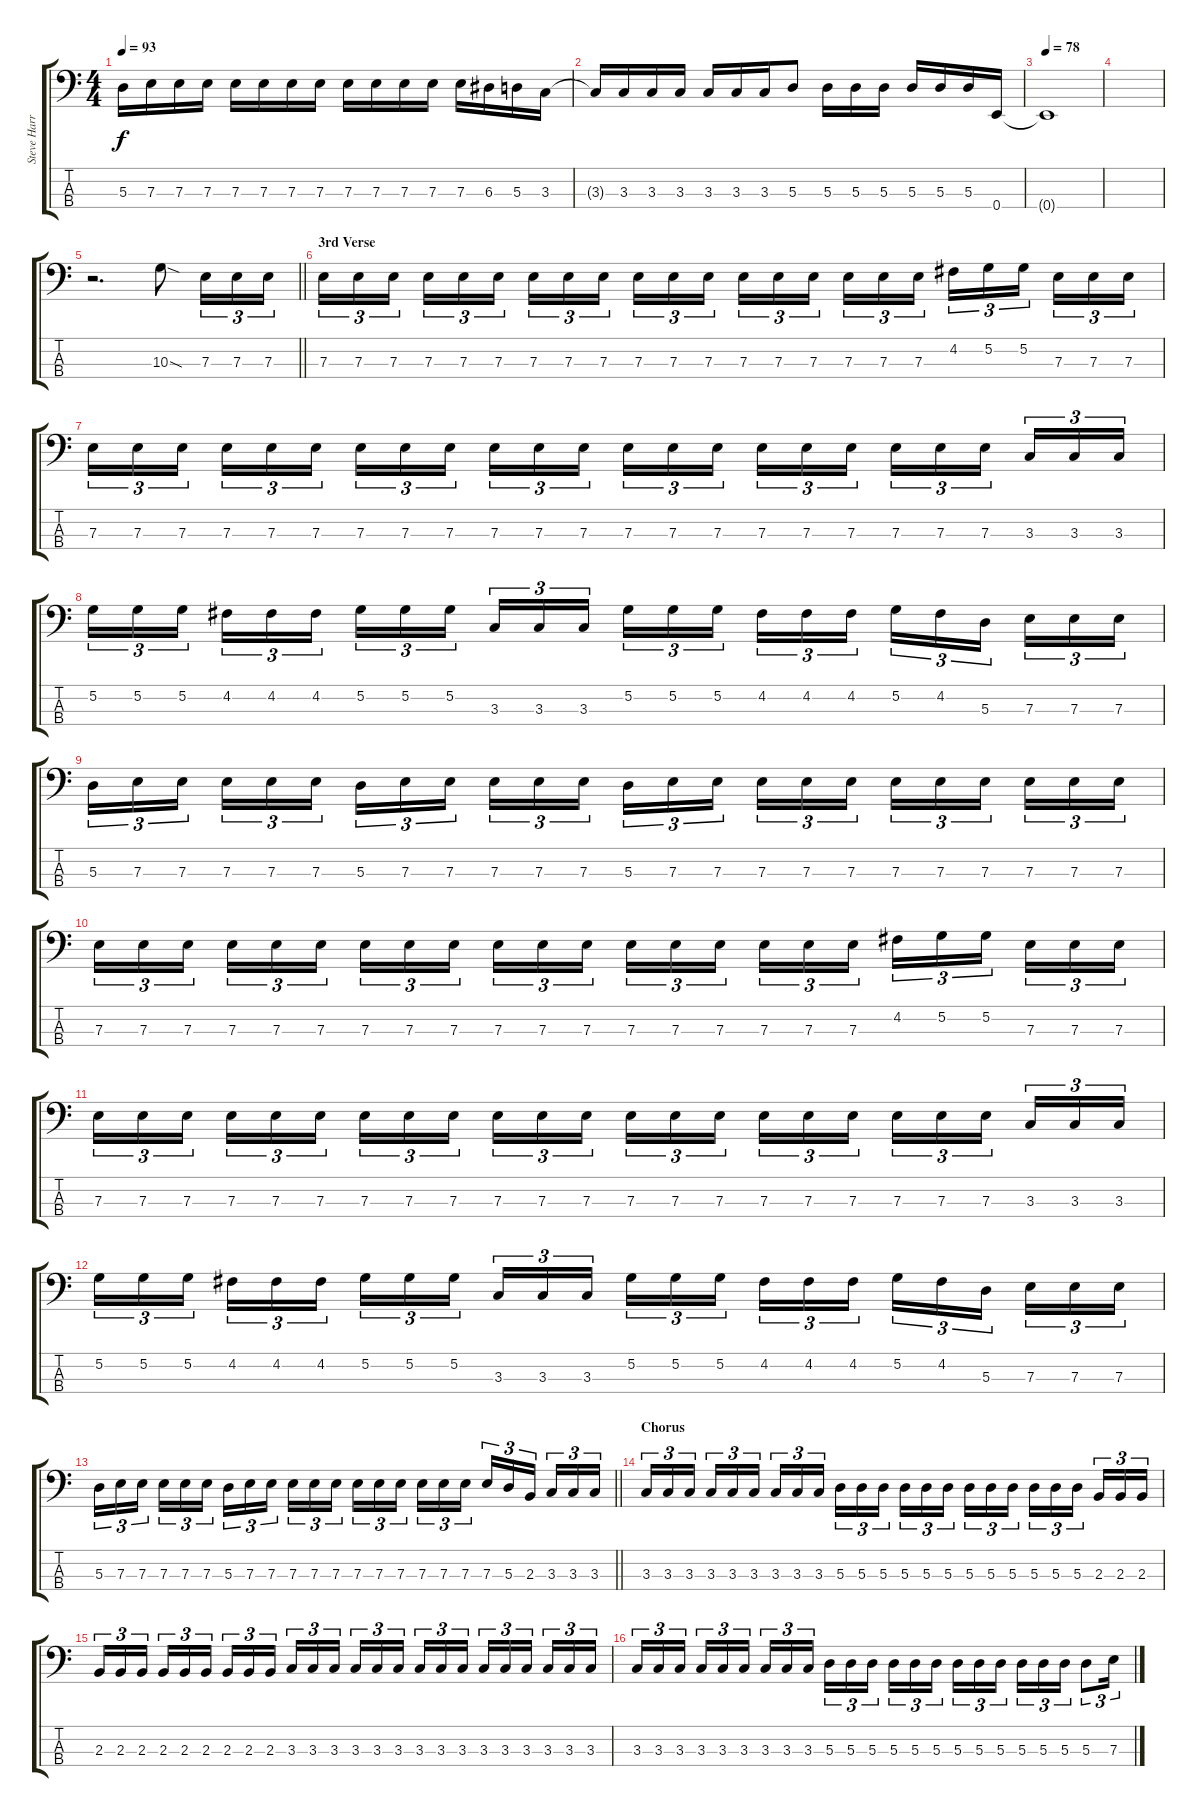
\track ("Steve Harris" "Steve Harr") {instrument electricbassfinger}
\staff {score tabs}
\tuning (G2 D2 A1 E1) {hide}
\ts (4 4)
\tempo 93
\clef f4
\ks c
5.3{t}.16{dy f} 7.3.16 7.3.16 7.3.16 7.3.16 7.3.16 7.3.16 7.3.16 7.3.16 7.3.16 7.3.16 7.3.16 7.3.16 6.3.16 5.3.16 3.3.16 |
3.3{t}.16 3.3.16 3.3.16 3.3.16 3.3.16 3.3.16 3.3.16 5.3.8 5.3.16 5.3.16 5.3.16 5.3.16 5.3.16 5.3.16 0.4.16 |
\tempo 78
0.4{t}.1 |
|
\barLineRight lightlight
r.2{d} 10.3{sod}.8 7.3.16{tu (3 2)} 7.3.16{tu (3 2)} 7.3.16{tu (3 2)} |
\section ("" "3rd Verse")
7.3.16{tu (3 2)} 7.3.16{tu (3 2)} 7.3.16{tu (3 2) beam splitsecondary} 7.3.16{tu (3 2)} 7.3.16{tu (3 2)} 7.3.16{tu (3 2)} 7.3.16{tu (3 2)} 7.3.16{tu (3 2)} 7.3.16{tu (3 2) beam splitsecondary} 7.3.16{tu (3 2)} 7.3.16{tu (3 2)} 7.3.16{tu (3 2)} 7.3.16{tu (3 2)} 7.3.16{tu (3 2)} 7.3.16{tu (3 2) beam splitsecondary} 7.3.16{tu (3 2)} 7.3.16{tu (3 2)} 7.3.16{tu (3 2)} 4.2.16{tu (3 2)} 5.2.16{tu (3 2)} 5.2.16{tu (3 2) beam splitsecondary} 7.3.16{tu (3 2)} 7.3.16{tu (3 2)} 7.3.16{tu (3 2)} |
7.3.16{tu (3 2)} 7.3.16{tu (3 2)} 7.3.16{tu (3 2) beam splitsecondary} 7.3.16{tu (3 2)} 7.3.16{tu (3 2)} 7.3.16{tu (3 2)} 7.3.16{tu (3 2)} 7.3.16{tu (3 2)} 7.3.16{tu (3 2) beam splitsecondary} 7.3.16{tu (3 2)} 7.3.16{tu (3 2)} 7.3.16{tu (3 2)} 7.3.16{tu (3 2)} 7.3.16{tu (3 2)} 7.3.16{tu (3 2) beam splitsecondary} 7.3.16{tu (3 2)} 7.3.16{tu (3 2)} 7.3.16{tu (3 2)} 7.3.16{tu (3 2)} 7.3.16{tu (3 2)} 7.3.16{tu (3 2) beam splitsecondary} 3.3.16{tu (3 2)} 3.3.16{tu (3 2)} 3.3.16{tu (3 2)} |
5.2.16{tu (3 2)} 5.2.16{tu (3 2)} 5.2.16{tu (3 2) beam splitsecondary} 4.2.16{tu (3 2)} 4.2.16{tu (3 2)} 4.2.16{tu (3 2)} 5.2.16{tu (3 2)} 5.2.16{tu (3 2)} 5.2.16{tu (3 2) beam splitsecondary} 3.3.16{tu (3 2)} 3.3.16{tu (3 2)} 3.3.16{tu (3 2)} 5.2.16{tu (3 2)} 5.2.16{tu (3 2)} 5.2.16{tu (3 2) beam splitsecondary} 4.2.16{tu (3 2)} 4.2.16{tu (3 2)} 4.2.16{tu (3 2)} 5.2.16{tu (3 2)} 4.2.16{tu (3 2)} 5.3.16{tu (3 2) beam splitsecondary} 7.3.16{tu (3 2)} 7.3.16{tu (3 2)} 7.3.16{tu (3 2)} |
5.3.16{tu (3 2)} 7.3.16{tu (3 2)} 7.3.16{tu (3 2) beam splitsecondary} 7.3.16{tu (3 2)} 7.3.16{tu (3 2)} 7.3.16{tu (3 2)} 5.3.16{tu (3 2)} 7.3.16{tu (3 2)} 7.3.16{tu (3 2) beam splitsecondary} 7.3.16{tu (3 2)} 7.3.16{tu (3 2)} 7.3.16{tu (3 2)} 5.3.16{tu (3 2)} 7.3.16{tu (3 2)} 7.3.16{tu (3 2) beam splitsecondary} 7.3.16{tu (3 2)} 7.3.16{tu (3 2)} 7.3.16{tu (3 2)} 7.3.16{tu (3 2)} 7.3.16{tu (3 2)} 7.3.16{tu (3 2) beam splitsecondary} 7.3.16{tu (3 2)} 7.3.16{tu (3 2)} 7.3.16{tu (3 2)} |
7.3.16{tu (3 2)} 7.3.16{tu (3 2)} 7.3.16{tu (3 2) beam splitsecondary} 7.3.16{tu (3 2)} 7.3.16{tu (3 2)} 7.3.16{tu (3 2)} 7.3.16{tu (3 2)} 7.3.16{tu (3 2)} 7.3.16{tu (3 2) beam splitsecondary} 7.3.16{tu (3 2)} 7.3.16{tu (3 2)} 7.3.16{tu (3 2)} 7.3.16{tu (3 2)} 7.3.16{tu (3 2)} 7.3.16{tu (3 2) beam splitsecondary} 7.3.16{tu (3 2)} 7.3.16{tu (3 2)} 7.3.16{tu (3 2)} 4.2.16{tu (3 2)} 5.2.16{tu (3 2)} 5.2.16{tu (3 2) beam splitsecondary} 7.3.16{tu (3 2)} 7.3.16{tu (3 2)} 7.3.16{tu (3 2)} |
7.3.16{tu (3 2)} 7.3.16{tu (3 2)} 7.3.16{tu (3 2) beam splitsecondary} 7.3.16{tu (3 2)} 7.3.16{tu (3 2)} 7.3.16{tu (3 2)} 7.3.16{tu (3 2)} 7.3.16{tu (3 2)} 7.3.16{tu (3 2) beam splitsecondary} 7.3.16{tu (3 2)} 7.3.16{tu (3 2)} 7.3.16{tu (3 2)} 7.3.16{tu (3 2)} 7.3.16{tu (3 2)} 7.3.16{tu (3 2) beam splitsecondary} 7.3.16{tu (3 2)} 7.3.16{tu (3 2)} 7.3.16{tu (3 2)} 7.3.16{tu (3 2)} 7.3.16{tu (3 2)} 7.3.16{tu (3 2) beam splitsecondary} 3.3.16{tu (3 2)} 3.3.16{tu (3 2)} 3.3.16{tu (3 2)} |
5.2.16{tu (3 2)} 5.2.16{tu (3 2)} 5.2.16{tu (3 2) beam splitsecondary} 4.2.16{tu (3 2)} 4.2.16{tu (3 2)} 4.2.16{tu (3 2)} 5.2.16{tu (3 2)} 5.2.16{tu (3 2)} 5.2.16{tu (3 2) beam splitsecondary} 3.3.16{tu (3 2)} 3.3.16{tu (3 2)} 3.3.16{tu (3 2)} 5.2.16{tu (3 2)} 5.2.16{tu (3 2)} 5.2.16{tu (3 2) beam splitsecondary} 4.2.16{tu (3 2)} 4.2.16{tu (3 2)} 4.2.16{tu (3 2)} 5.2.16{tu (3 2)} 4.2.16{tu (3 2)} 5.3.16{tu (3 2) beam splitsecondary} 7.3.16{tu (3 2)} 7.3.16{tu (3 2)} 7.3.16{tu (3 2)} |
\barLineRight lightlight
5.3.16{tu (3 2)} 7.3.16{tu (3 2)} 7.3.16{tu (3 2) beam splitsecondary} 7.3.16{tu (3 2)} 7.3.16{tu (3 2)} 7.3.16{tu (3 2)} 5.3.16{tu (3 2)} 7.3.16{tu (3 2)} 7.3.16{tu (3 2) beam splitsecondary} 7.3.16{tu (3 2)} 7.3.16{tu (3 2)} 7.3.16{tu (3 2)} 7.3.16{tu (3 2)} 7.3.16{tu (3 2)} 7.3.16{tu (3 2) beam splitsecondary} 7.3.16{tu (3 2)} 7.3.16{tu (3 2)} 7.3.16{tu (3 2)} 7.3.16{tu (3 2)} 5.3.16{tu (3 2)} 2.3.16{tu (3 2) beam splitsecondary} 3.3.16{tu (3 2)} 3.3.16{tu (3 2)} 3.3.16{tu (3 2)} |
\section ("" "Chorus")
3.3.16{tu (3 2)} 3.3.16{tu (3 2)} 3.3.16{tu (3 2) beam splitsecondary} 3.3.16{tu (3 2)} 3.3.16{tu (3 2)} 3.3.16{tu (3 2)} 3.3.16{tu (3 2)} 3.3.16{tu (3 2)} 3.3.16{tu (3 2) beam splitsecondary} 5.3.16{tu (3 2)} 5.3.16{tu (3 2)} 5.3.16{tu (3 2)} 5.3.16{tu (3 2)} 5.3.16{tu (3 2)} 5.3.16{tu (3 2) beam splitsecondary} 5.3.16{tu (3 2)} 5.3.16{tu (3 2)} 5.3.16{tu (3 2)} 5.3.16{tu (3 2)} 5.3.16{tu (3 2)} 5.3.16{tu (3 2) beam splitsecondary} 2.3.16{tu (3 2)} 2.3.16{tu (3 2)} 2.3.16{tu (3 2)} |
2.3.16{tu (3 2)} 2.3.16{tu (3 2)} 2.3.16{tu (3 2) beam splitsecondary} 2.3.16{tu (3 2)} 2.3.16{tu (3 2)} 2.3.16{tu (3 2)} 2.3.16{tu (3 2)} 2.3.16{tu (3 2)} 2.3.16{tu (3 2) beam splitsecondary} 3.3.16{tu (3 2)} 3.3.16{tu (3 2)} 3.3.16{tu (3 2)} 3.3.16{tu (3 2)} 3.3.16{tu (3 2)} 3.3.16{tu (3 2) beam splitsecondary} 3.3.16{tu (3 2)} 3.3.16{tu (3 2)} 3.3.16{tu (3 2)} 3.3.16{tu (3 2)} 3.3.16{tu (3 2)} 3.3.16{tu (3 2) beam splitsecondary} 3.3.16{tu (3 2)} 3.3.16{tu (3 2)} 3.3.16{tu (3 2)} |
3.3.16{tu (3 2)} 3.3.16{tu (3 2)} 3.3.16{tu (3 2) beam splitsecondary} 3.3.16{tu (3 2)} 3.3.16{tu (3 2)} 3.3.16{tu (3 2)} 3.3.16{tu (3 2)} 3.3.16{tu (3 2)} 3.3.16{tu (3 2) beam splitsecondary} 5.3.16{tu (3 2)} 5.3.16{tu (3 2)} 5.3.16{tu (3 2)} 5.3.16{tu (3 2)} 5.3.16{tu (3 2)} 5.3.16{tu (3 2) beam splitsecondary} 5.3.16{tu (3 2)} 5.3.16{tu (3 2)} 5.3.16{tu (3 2)} 5.3.16{tu (3 2)} 5.3.16{tu (3 2)} 5.3.16{tu (3 2)} 5.3.8{tu (3 2)} 7.3.16{tu (3 2)}
